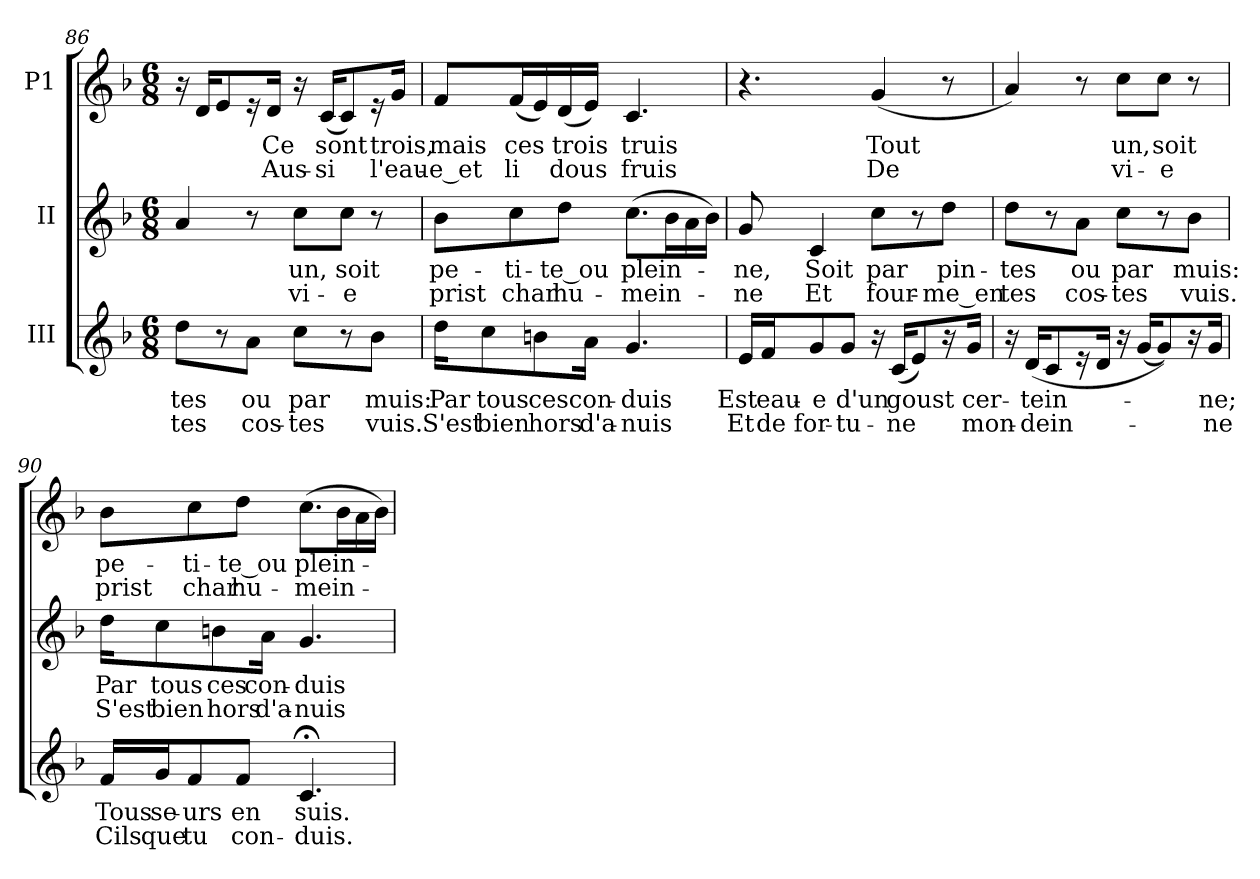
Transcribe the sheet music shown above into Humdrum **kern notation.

**kern	**text	**text	**kern	**text	**text	**kern	**text	**text
*part3	*part3	*part3	*part2	*part2	*part2	*part1	*part1	*part1
*staff3	*staff3	*staff3	*staff2	*staff2	*staff2	*staff1	*staff1	*staff1
*I"III	*	*	*I"II	*	*	*I"P1	*	*
*clefG2	*	*	*clefG2	*	*	*clefG2	*	*
*k[b-]	*	*	*k[b-]	*	*	*k[b-]	*	*
*F:	*	*	*F:	*	*	*F:	*	*
*M6/8	*	*	*M6/8	*	*	*M6/8	*	*
=86	=86	=86	=86	=86	=86	=86	=86	=86
!	!LO:LY:b:color=#000000	!LO:LY:b:color=#000000	!	!	!	!	!	!
8ddi\L	-tes	tes	4ai/	.	.	16r	.	.
.	.	.	.	.	.	16di/KL	.	.
8r	.	.	.	.	.	8ei/	.	.
!	!LO:LY:b:color=#000000	!LO:LY:b:color=#000000	!	!	!	!	!	!
8ai\J	ou	cos-	8r	.	.	16r	.	.
!	!	!	!	!	!	!	!LO:LY:b:color=#000000	!LO:LY:b:color=#000000
.	.	.	.	.	.	16di/Jk	Ce	Aus-
!	!LO:LY:b:color=#000000	!LO:LY:b:color=#000000	!	!	!	!	!	!
!	!	!	!	!LO:LY:b:color=#000000	!LO:LY:b:color=#000000	!	!	!
8cci\L	par	-tes	8cci\L	un,	vi-	16r	.	.
!	!	!	!	!	!	!	!LO:LY:b:color=#000000	!LO:LY:b:color=#000000
.	.	.	.	.	.	(16ci/KL	sont	-si
!	!	!	!	!LO:LY:b:color=#000000	!LO:LY:b:color=#000000	!	!	!
8r	.	.	8cci\J	soit	-e	8ci/)	.	.
!	!LO:LY:b:color=#000000	!LO:LY:b:color=#000000	!	!	!	!	!	!
8b-i\J	muis:	vuis.	8r	.	.	16r	.	.
!	!	!	!	!	!	!	!LO:LY:b:color=#000000	!LO:LY:b:color=#000000
.	.	.	.	.	.	16gi/Jk	trois,	l'eau-
=87	=87	=87	=87	=87	=87	=87	=87	=87
!	!LO:LY:b:color=#000000	!LO:LY:b:color=#000000	!	!	!	!	!	!
!	!	!	!	!LO:LY:b:color=#000000	!LO:LY:b:color=#000000	!	!	!
!	!	!	!	!	!	!	!LO:LY:b:color=#000000	!LO:LY:b:color=#000000
16ddi\KL	Par	S'est	8b-i\L	pe-	prist	8fi/L	mais	-e_et
!	!LO:LY:b:color=#000000	!LO:LY:b:color=#000000	!	!	!	!	!	!
8cci\	tous	bien	.	.	.	.	.	.
!	!	!	!	!LO:LY:b:color=#000000	!LO:LY:b:color=#000000	!	!	!
!	!	!	!	!	!	!	!LO:LY:b:color=#000000	!LO:LY:b:color=#000000
.	.	.	8cci\	-ti-	char	(16fi/L	ces	li
!	!LO:LY:b:color=#000000	!LO:LY:b:color=#000000	!	!	!	!	!	!
8bni\	ces	hors	.	.	.	16ei/)	.	.
!	!	!	!	!LO:LY:b:color=#000000	!LO:LY:b:color=#000000	!	!	!
!	!	!	!	!	!	!	!LO:LY:b:color=#000000	!LO:LY:b:color=#000000
.	.	.	8ddi\J	-te_ou	hu-	(16di/	trois	dous
!	!LO:LY:b:color=#000000	!LO:LY:b:color=#000000	!	!	!	!	!	!
16ai\Jk	con-	d'a-	.	.	.	16ei/JJ)	.	.
!	!LO:LY:b:color=#000000	!LO:LY:b:color=#000000	!	!	!	!	!	!
!	!	!	!	!LO:LY:b:color=#000000	!LO:LY:b:color=#000000	!	!	!
!	!	!	!	!	!	!	!LO:LY:b:color=#000000	!LO:LY:b:color=#000000
4.gi/	-duis	-nuis	(8.cci\L	plein-	-mein-	4.ci/	truis	fruis
.	.	.	16b-i\L	.	.	.	.	.
.	.	.	16ai\	.	.	.	.	.
.	.	.	16b-i\JJ)	.	.	.	.	.
!!LO:LB:g=z
=88	=88	=88	=88	=88	=88	=88	=88	=88
!	!LO:LY:b:color=#000000	!LO:LY:b:color=#000000	!	!	!	!	!	!
!	!	!	!	!LO:LY:b:color=#000000	!LO:LY:b:color=#000000	!	!	!
16ei/LL	Est	Et	8gi/	-ne,	-ne	4.r	.	.
!	!LO:LY:b:color=#000000	!LO:LY:b:color=#000000	!	!	!	!	!	!
16fi/J	eau-	de	.	.	.	.	.	.
!	!LO:LY:b:color=#000000	!LO:LY:b:color=#000000	!	!	!	!	!	!
!	!	!	!	!LO:LY:b:color=#000000	!LO:LY:b:color=#000000	!	!	!
8gi/	-e	for-	4ci/	Soit	Et	.	.	.
!	!LO:LY:b:color=#000000	!LO:LY:b:color=#000000	!	!	!	!	!	!
8gi/J	d'un	-tu-	.	.	.	.	.	.
!	!	!	!	!LO:LY:b:color=#000000	!LO:LY:b:color=#000000	!	!	!
!	!	!	!	!	!	!	!LO:LY:b:color=#000000	!LO:LY:b:color=#000000
16r	.	.	8cci\L	par	four-	(4gi/	Tout	De
!	!LO:LY:b:color=#000000	!LO:LY:b:color=#000000	!	!	!	!	!	!
(16ci/KL	goust	-ne	.	.	.	.	.	.
8ei/)	.	.	8r	.	.	.	.	.
!	!	!	!	!LO:LY:b:color=#000000	!LO:LY:b:color=#000000	!	!	!
16r	.	.	8ddi\J	pin-	-me_en	8r	.	.
!	!LO:LY:b:color=#000000	!LO:LY:b:color=#000000	!	!	!	!	!	!
16gi/Jk	cer-	mon-	.	.	.	.	.	.
=89	=89	=89	=89	=89	=89	=89	=89	=89
!	!	!	!	!LO:LY:b:color=#000000	!LO:LY:b:color=#000000	!	!	!
16r	.	.	8ddi\L	-tes	tes	4ai/)	.	.
!	!LO:LY:b:color=#000000	!LO:LY:b:color=#000000	!	!	!	!	!	!
(16di/KL	-tein-	-dein-	.	.	.	.	.	.
8ci/	.	.	8r	.	.	.	.	.
!	!	!	!	!LO:LY:b:color=#000000	!LO:LY:b:color=#000000	!	!	!
16r	.	.	8ai\J	ou	cos-	8r	.	.
16di/Jk	.	.	.	.	.	.	.	.
!	!	!	!	!LO:LY:b:color=#000000	!LO:LY:b:color=#000000	!	!	!
!	!	!	!	!	!	!	!LO:LY:b:color=#000000	!LO:LY:b:color=#000000
16r	.	.	8cci\L	par	-tes	8cci\L	un,	vi-
(16gi/KL	.	.	.	.	.	.	.	.
!	!	!	!	!	!	!	!LO:LY:b:color=#000000	!LO:LY:b:color=#000000
8gi/))	.	.	8r	.	.	8cci\J	soit	-e
!	!	!	!	!LO:LY:b:color=#000000	!LO:LY:b:color=#000000	!	!	!
16r	.	.	8b-i\J	muis:	vuis.	8r	.	.
!	!LO:LY:b:color=#000000	!LO:LY:b:color=#000000	!	!	!	!	!	!
16gi/Jk	-ne;	-ne	.	.	.	.	.	.
=90	=90	=90	=90	=90	=90	=90	=90	=90
!	!LO:LY:b:color=#000000	!LO:LY:b:color=#000000	!	!	!	!	!	!
!	!	!	!	!LO:LY:b:color=#000000	!LO:LY:b:color=#000000	!	!	!
!	!	!	!	!	!	!	!LO:LY:b:color=#000000	!LO:LY:b:color=#000000
16fi/LL	Tous	Cils	16ddi\KL	Par	S'est	8b-i\L	pe-	prist
!	!LO:LY:b:color=#000000	!LO:LY:b:color=#000000	!	!	!	!	!	!
!	!	!	!	!LO:LY:b:color=#000000	!LO:LY:b:color=#000000	!	!	!
16gi/J	se-	que	8cci\	tous	bien	.	.	.
!	!LO:LY:b:color=#000000	!LO:LY:b:color=#000000	!	!	!	!	!	!
!	!	!	!	!	!	!	!LO:LY:b:color=#000000	!LO:LY:b:color=#000000
8fi/	-urs	tu	.	.	.	8cci\	-ti-	char
!	!	!	!	!LO:LY:b:color=#000000	!LO:LY:b:color=#000000	!	!	!
.	.	.	8bni\	ces	hors	.	.	.
!	!LO:LY:b:color=#000000	!LO:LY:b:color=#000000	!	!	!	!	!	!
!	!	!	!	!	!	!	!LO:LY:b:color=#000000	!LO:LY:b:color=#000000
8fi/J	en	con-	.	.	.	8ddi\J	-te_ou	hu-
!	!	!	!	!LO:LY:b:color=#000000	!LO:LY:b:color=#000000	!	!	!
.	.	.	16ai\Jk	con-	d'a-	.	.	.
!	!LO:LY:b:color=#000000	!LO:LY:b:color=#000000	!	!	!	!	!	!
!	!	!	!	!LO:LY:b:color=#000000	!LO:LY:b:color=#000000	!	!	!
!	!	!	!	!	!	!	!LO:LY:b:color=#000000	!LO:LY:b:color=#000000
4.c;i/	suis.	-duis.	4.gi/	-duis	-nuis	(8.cci\L	plein-	-mein-
.	.	.	.	.	.	16b-i\L	.	.
.	.	.	.	.	.	16ai\	.	.
.	.	.	.	.	.	16b-i\JJ)	.	.
=	=	=	=	=	=	=	=	=
*-	*-	*-	*-	*-	*-	*-	*-	*-
